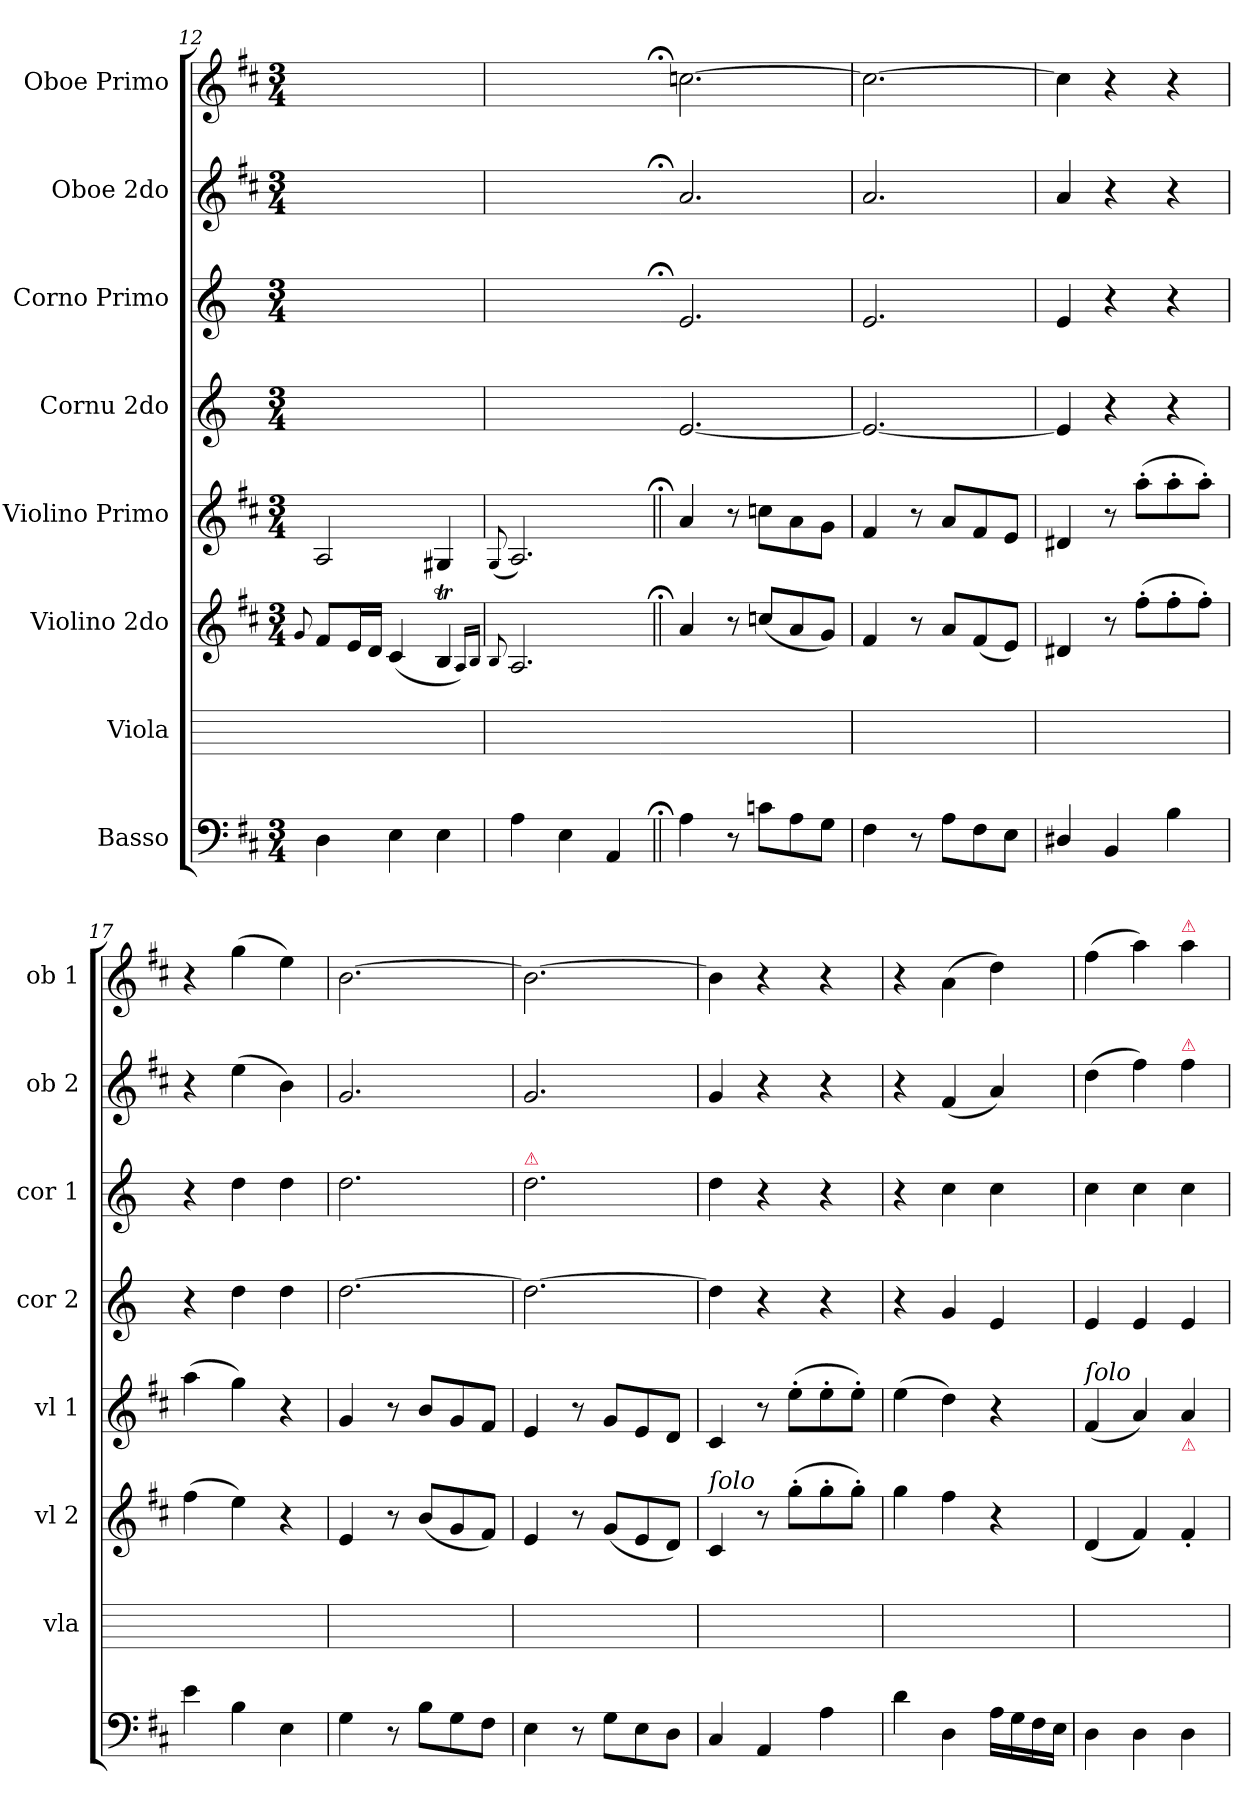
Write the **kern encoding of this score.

**kern	**dynam	**kern	**kern	**dynam	**kern	**dynam	**kern	**kern	**kern	**kern
*part8	*part8	*part7	*part6	*part6	*part5	*part5	*part4	*part3	*part2	*part1
*staff8	*staff8	*staff7	*staff6	*staff6	*staff5	*staff5	*staff4	*staff3	*staff2	*staff1
*I"Basso	*	*I"Viola	*I"Violino 2do	*	*I"Violino Primo	*	*I"Cornu 2do	*I"Corno Primo	*I"Oboe 2do	*I"Oboe Primo
*	*	*I'vla	*I'vl 2	*	*I'vl 1	*	*I'cor 2	*I'cor 1	*I'ob 2	*I'ob 1
*clefF4	*	*	*clefG2	*	*clefG2	*	*clefG2	*clefG2	*clefG2	*clefG2
*	*	*	*	*	*	*	*ITrd-1c-2	*ITrd-1c-2	*	*
*k[f#c#]	*	*	*k[f#c#]	*	*k[f#c#]	*	*k[f#c#]	*k[f#c#]	*k[f#c#]	*k[f#c#]
*M3/4	*	*	*M3/4	*	*M3/4	*	*M3/4	*M3/4	*M3/4	*M3/4
=12	=12	=12	=12	=12	=12	=12	=12	=12	=12	=12
.	.	.	8qqg/	.	.	.	.	.	.	.
4D\	.	2.ryy	8f#/L	.	2A/	.	2.ryy	2.ryy	2.ryy	2.ryy
.	.	.	16e/L	.	.	.	.	.	.	.
.	.	.	16d/JJ	.	.	.	.	.	.	.
4E\	.	.	(<4c#/	.	.	.	.	.	.	.
4E\	.	.	4BT/	.	4G#X/	.	.	.	.	.
.	.	.	16qqA/LL)	.	.	.	.	.	.	.
.	.	.	16qqB/JJ	.	.	.	.	.	.	.
=13	=13	=13	=13	=13	=13	=13	=13	=13	=13	=13
.	.	.	8qqB/	.	(<8qqG/	.	.	.	.	.
4A\	.	2.ryy	2.A/	.	2.A/)	.	2.ryy	2.ryy	2.ryy	2.ryy
4E\	.	.	.	.	.	.	.	.	.	.
4AA/	.	.	.	.	.	.	.	.	.	.
=14||;	=14||;	=14	=14||;	=14||;	=14||;	=14||;	=14||	=14||;	=14||;	=14||;
!	!LO:DY:a:rj	!	!	!LO:DY:a	!	!LO:DY:a	!	!	!	!
4A\	for	2.ryy	4a/	for	4a/	for	[<2.f#/	2.f#/	2.a/	[>2.ccn\
8r	.	.	8r	.	8r	.	.	.	.	.
8cn\L	.	.	(<8ccn/L	.	8ccn\L	.	.	.	.	.
8A\	.	.	8a/	.	8a\	.	.	.	.	.
8G\J	.	.	8g/J)	.	8g\J	.	.	.	.	.
=15	=15	=15	=15	=15	=15	=15	=15	=15	=15	=15
4F#\	.	2.ryy	4f#/	.	4f#/	.	2.f#/_	2.f#/	2.a/	2.cc\_
8r	.	.	8r	.	8r	.	.	.	.	.
8A\L	.	.	8a/L	.	8a/L	.	.	.	.	.
8F#\	.	.	(<8f#/	.	8f#/	.	.	.	.	.
8E\J	.	.	8e/J)	.	8e/J	.	.	.	.	.
=16	=16	=16	=16	=16	=16	=16	=16	=16	=16	=16
!	!	!	!	!	!	!LO:DY:a	!	!	!	!
4D#X/	.	2.ryy	4d#X/	.	4d#X/	p&colon;	4f#/]	4f#/	4a/	4cc\]
4BB/	.	.	8r	.	8r	.	4r	4r	4r	4r
!	!	!	!	!LO:DY:a	!	!	!	!	!	!
.	.	.	(>8ff#'\L	p&colon;	(>8aa'\L	.	.	.	.	.
4B\	.	.	8ff#'\	.	8aa'\	.	4r	4r	4r	4r
.	.	.	8ff#'\J)	.	8aa'\J)	.	.	.	.	.
=17	=17	=17	=17	=17	=17	=17	=17	=17	=17	=17
4e\	.	2.ryy	(>4ff#\	.	(>4aa\	.	4r	4r	4r	4r
4B\	.	.	4ee\)	.	4gg\)	.	4ee\	4ee\	(>4ee\	(>4gg\
4E\	.	.	4r	.	4r	.	4ee\	4ee\	4b\)	4ee\)
=18	=18	=18	=18	=18	=18	=18	=18	=18	=18	=18
!	!LO:DY:a	!	!	!LO:DY:a	!	!LO:DY:a	!	!	!	!
4G\	for	2.ryy	4e/	for	4g/	for	[>2.ee\	2.ee\	2.g/	[>2.b\
8r	.	.	8r	.	8r	.	.	.	.	.
8B\L	.	.	(<8b/L	.	8b/L	.	.	.	.	.
8G\	.	.	8g/	.	8g/	.	.	.	.	.
8F#\J	.	.	8f#/J)	.	8f#/J	.	.	.	.	.
=19	=19	=19	=19	=19	=19	=19	=19	=19	=19	=19
!	!	!	!	!	!	!	!	!LO:TX:a:color=crimson:t=⚠	!	!
4E\	.	2.ryy	4e/	.	4e/	.	2.ee\_	2.ee\	2.g/	2.b\_
8r	.	.	8r	.	8r	.	.	.	.	.
8G\L	.	.	(<8g/L	.	8g/L	.	.	.	.	.
8E\	.	.	8e/	.	8e/	.	.	.	.	.
8D\J	.	.	8d/J)	.	8d/J	.	.	.	.	.
=20	=20	=20	=20	=20	=20	=20	=20	=20	=20	=20
!	!	!	!LO:TX:a:i:t=ſolo	!	!	!	!	!	!	!
!	!	!	!	!	!	!LO:DY:a	!	!	!	!
4C#/	.	2.ryy	4c#/	.	4c#/	p&colon;	4ee\]	4ee\	4g/	4b\]
!	!LO:DY:a	!	!	!	!	!	!	!	!	!
4AA/	p&colon;	.	8r	.	8r	.	4r	4r	4r	4r
.	.	.	(>8gg'\L	.	(>8ee'\L	.	.	.	.	.
4A\	.	.	8gg'\	.	8ee'\	.	4r	4r	4r	4r
.	.	.	8gg'\J)	.	8ee'\J)	.	.	.	.	.
=21	=21	=21	=21	=21	=21	=21	=21	=21	=21	=21
4d\	.	2.ryy	4gg\	.	(>4ee\	.	4r	4r	4r	4r
4D\	.	.	4ff#\	.	4dd\)	.	4a/	4dd\	(<4f#/	(>4a\
16A\LL	.	.	4r	.	4r	.	4f#/	4dd\	4a/)	4dd\)
!	!LO:DY:a	!	!	!	!	!	!	!	!	!
16G\	for	.	.	.	.	.	.	.	.	.
16F#\	.	.	.	.	.	.	.	.	.	.
16E\JJ	.	.	.	.	.	.	.	.	.	.
=22	=22	=22	=22	=22	=22	=22	=22	=22	=22	=22
!	!	!	!	!	!LO:TX:a:i:t=ſolo	!	!	!	!	!
!	!LO:DY:a	!	!	!LO:DY:a	!	!	!	!	!	!
4D\	p&colon;	2.ryy	(<4d/	for	(<4f#/	.	4f#/	4dd\	(>4dd\	(>4ff#\
4D\	.	.	4f#/)	.	4a/)	.	4f#/	4dd\	4ff#\)	4aa\)
!	!	!	!	!	!	!	!	!	!	!LO:TX:a:color=crimson:t=⚠
!	!	!	!	!	!	!	!	!	!LO:TX:a:color=crimson:t=⚠	!
!	!	!	!	!	!LO:TX:b:color=crimson:t=⚠	!	!	!	!	!
4D\	.	.	4f#'/	.	4a/	.	4f#/	4dd\	4ff#\	4aa\
=	=	=	=	=	=	=	=	=	=	=
*-	*-	*-	*-	*-	*-	*-	*-	*-	*-	*-
